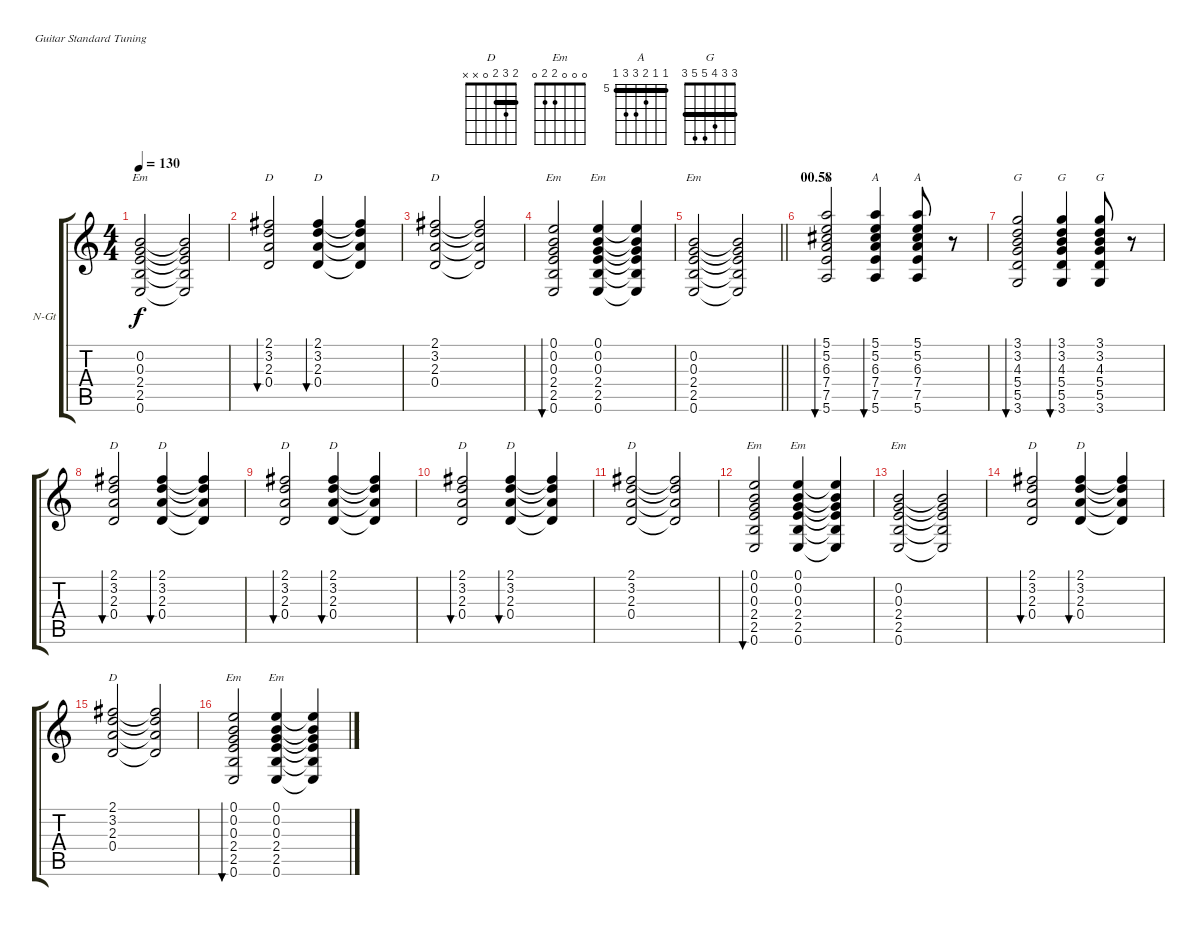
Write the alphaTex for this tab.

\bracketExtendMode groupsimilarinstruments
\firstSystemTrackNameOrientation horizontal
\otherSystemsTrackNameOrientation horizontal
\track ("Боров" "N-Gt") {instrument acousticguitarnylon}
\staff {score tabs}
\tuning (E4 B3 G3 D3 A2 E2)
\chord ("D" 2 3 2 0 x x) {barre 2}
\chord ("Em" 0 0 0 2 2 0)
\chord ("A" 5 5 6 7 7 5) {firstfret 5 barre (5 5)}
\chord ("G" 3 3 4 5 5 3) {barre (3 3)}
\ts (4 4)
\tempo 130
\clef g2
\ks c
(0.2 0.3 2.4 2.5 0.6).2{ch "Em" dy f} (0.2{t} 0.3{t} 2.4{t} 2.5{t} 0.6{t}).2 |
(2.1 3.2 2.3 0.4).2{bu 60 ch "D"} (2.1 3.2 2.3 0.4).4{bu 60 ch "D"} (2.1{t} 3.2{t} 2.3{t} 0.4{t}).4 |
(2.1 3.2 2.3 0.4).2{ch "D"} (2.1{t} 3.2{t} 2.3{t} 0.4{t}).2 |
(0.1 0.2 0.3 2.4 2.5 0.6).2{bu 60 ch "Em"} (0.1 0.2 0.3 2.4 2.5 0.6).4{ch "Em"} (0.1{t} 0.2{t} 0.3{t} 2.4{t} 2.5{t} 0.6{t}).4 |
\barLineRight lightlight
(0.2 0.3 2.4 2.5 0.6).2{ch "Em"} (0.2{t} 0.3{t} 2.4{t} 2.5{t} 0.6{t}).2 |
\section ("" "00.58")
(5.1 5.2 6.3 7.4 7.5 5.6).2{bu 60 ch "A"} (5.1 5.2 6.3 7.4 7.5 5.6).4{bu 60 ch "A"} (5.1 5.2 6.3 7.4 7.5 5.6).8{ch "A"} r.8 |
(3.1 3.2 4.3 5.4 5.5 3.6).2{bu 60 ch "G"} (3.1 3.2 4.3 5.4 5.5 3.6).4{bu 60 ch "G"} (3.1 3.2 4.3 5.4 5.5 3.6).8{ch "G"} r.8 |
(2.1 3.2 2.3 0.4).2{bu 60 ch "D"} (2.1 3.2 2.3 0.4).4{bu 60 ch "D"} (2.1{t} 3.2{t} 2.3{t} 0.4{t}).4 |
(2.1 3.2 2.3 0.4).2{bu 60 ch "D"} (2.1 3.2 2.3 0.4).4{bu 60 ch "D"} (2.1{t} 3.2{t} 2.3{t} 0.4{t}).4 |
(2.1 3.2 2.3 0.4).2{bu 60 ch "D"} (2.1 3.2 2.3 0.4).4{bu 60 ch "D"} (2.1{t} 3.2{t} 2.3{t} 0.4{t}).4 |
(2.1 3.2 2.3 0.4).2{ch "D"} (2.1{t} 3.2{t} 2.3{t} 0.4{t}).2 |
(0.1 0.2 0.3 2.4 2.5 0.6).2{bu 60 ch "Em"} (0.1 0.2 0.3 2.4 2.5 0.6).4{ch "Em"} (0.1{t} 0.2{t} 0.3{t} 2.4{t} 2.5{t} 0.6{t}).4 |
(0.2 0.3 2.4 2.5 0.6).2{ch "Em"} (0.2{t} 0.3{t} 2.4{t} 2.5{t} 0.6{t}).2 |
(2.1 3.2 2.3 0.4).2{bu 60 ch "D"} (2.1 3.2 2.3 0.4).4{bu 60 ch "D"} (2.1{t} 3.2{t} 2.3{t} 0.4{t}).4 |
(2.1 3.2 2.3 0.4).2{ch "D"} (2.1{t} 3.2{t} 2.3{t} 0.4{t}).2 |
(0.1 0.2 0.3 2.4 2.5 0.6).2{bu 60 ch "Em"} (0.1 0.2 0.3 2.4 2.5 0.6).4{ch "Em"} (0.1{t} 0.2{t} 0.3{t} 2.4{t} 2.5{t} 0.6{t}).4
